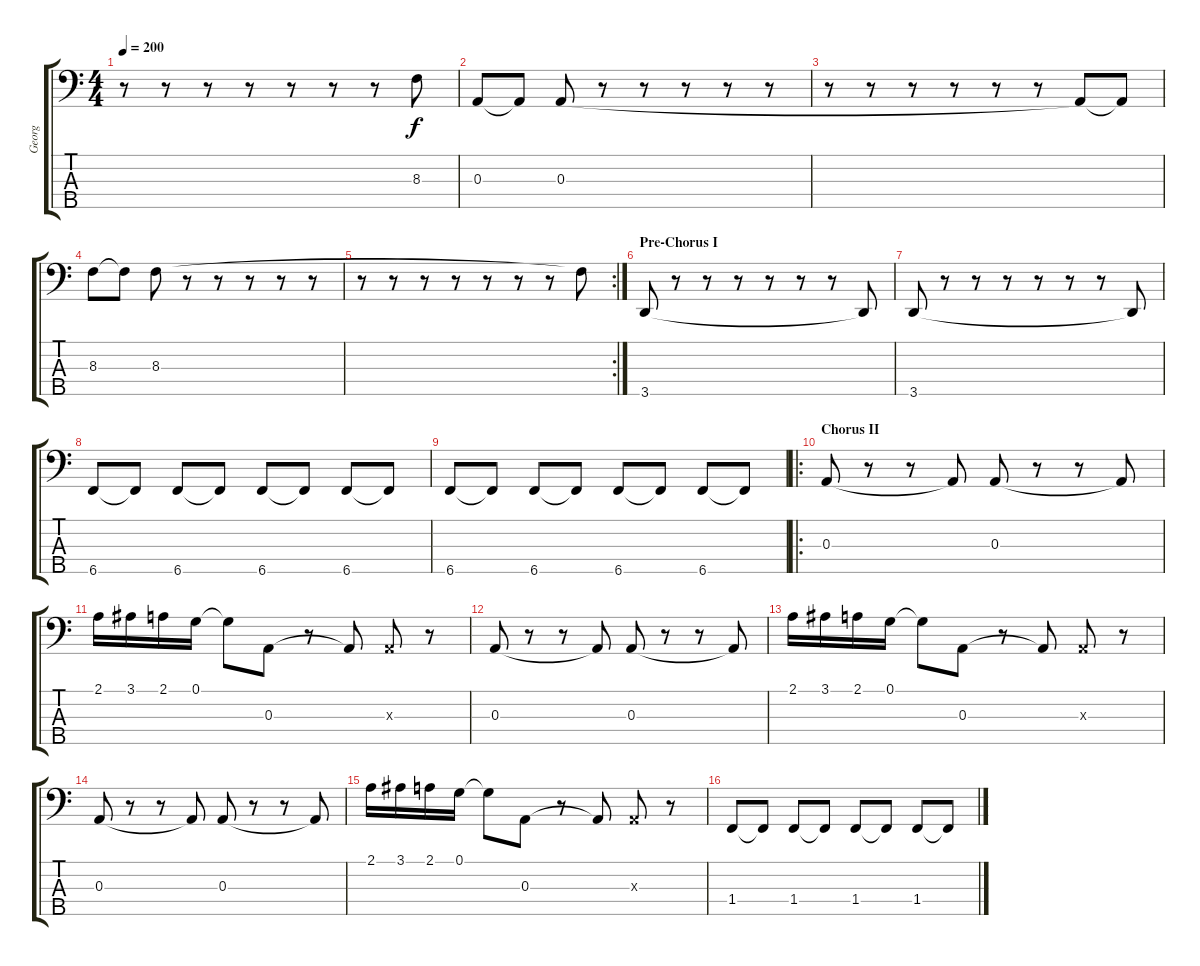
\track ("Georg" "Georg") {instrument electricbasspick}
\staff {score tabs}
\tuning (G2 D2 A1 E1 B0) {hide}
\ts (4 4)
\tempo 200
\clef f4
\ks c
r.8{dy f} r.8 r.8 r.8 r.8 r.8 r.8 8.3{t}.8 |
0.3.8 0.3{t}.8 0.3.8 r.8 r.8 r.8 r.8 r.8 |
r.8 r.8 r.8 r.8 r.8 r.8 0.3{t}.8 0.3{t}.8 |
8.3.8 8.3{t}.8 8.3.8 r.8 r.8 r.8 r.8 r.8 |
\rc 2
r.8 r.8 r.8 r.8 r.8 r.8 r.8 8.3{t}.8 |
\section ("" "Pre-Chorus I")
3.5.8 r.8 r.8 r.8 r.8 r.8 r.8 3.5{t}.8 |
3.5.8 r.8 r.8 r.8 r.8 r.8 r.8 3.5{t}.8 |
6.5.8 6.5{t}.8 6.5.8 6.5{t}.8 6.5.8 6.5{t}.8 6.5.8 6.5{t}.8 |
6.5.8 6.5{t}.8 6.5.8 6.5{t}.8 6.5.8 6.5{t}.8 6.5.8 6.5{t}.8 |
\ro
\section ("" "Chorus II")
0.3.8 r.8 r.8 0.3{t}.8 0.3.8 r.8 r.8 0.3{t}.8 |
2.1.16 3.1.16 2.1.16 0.1.16 0.1{t}.8 0.3.8 r.8 0.3{t}.8 0.3{x}.8 r.8 |
0.3.8 r.8 r.8 0.3{t}.8 0.3.8 r.8 r.8 0.3{t}.8 |
2.1.16 3.1.16 2.1.16 0.1.16 0.1{t}.8 0.3.8 r.8 0.3{t}.8 0.3{x}.8 r.8 |
0.3.8 r.8 r.8 0.3{t}.8 0.3.8 r.8 r.8 0.3{t}.8 |
2.1.16 3.1.16 2.1.16 0.1.16 0.1{t}.8 0.3.8 r.8 0.3{t}.8 0.3{x}.8 r.8 |
1.4.8 1.4{t}.8 1.4.8 1.4{t}.8 1.4.8 1.4{t}.8 1.4.8 1.4{t}.8
